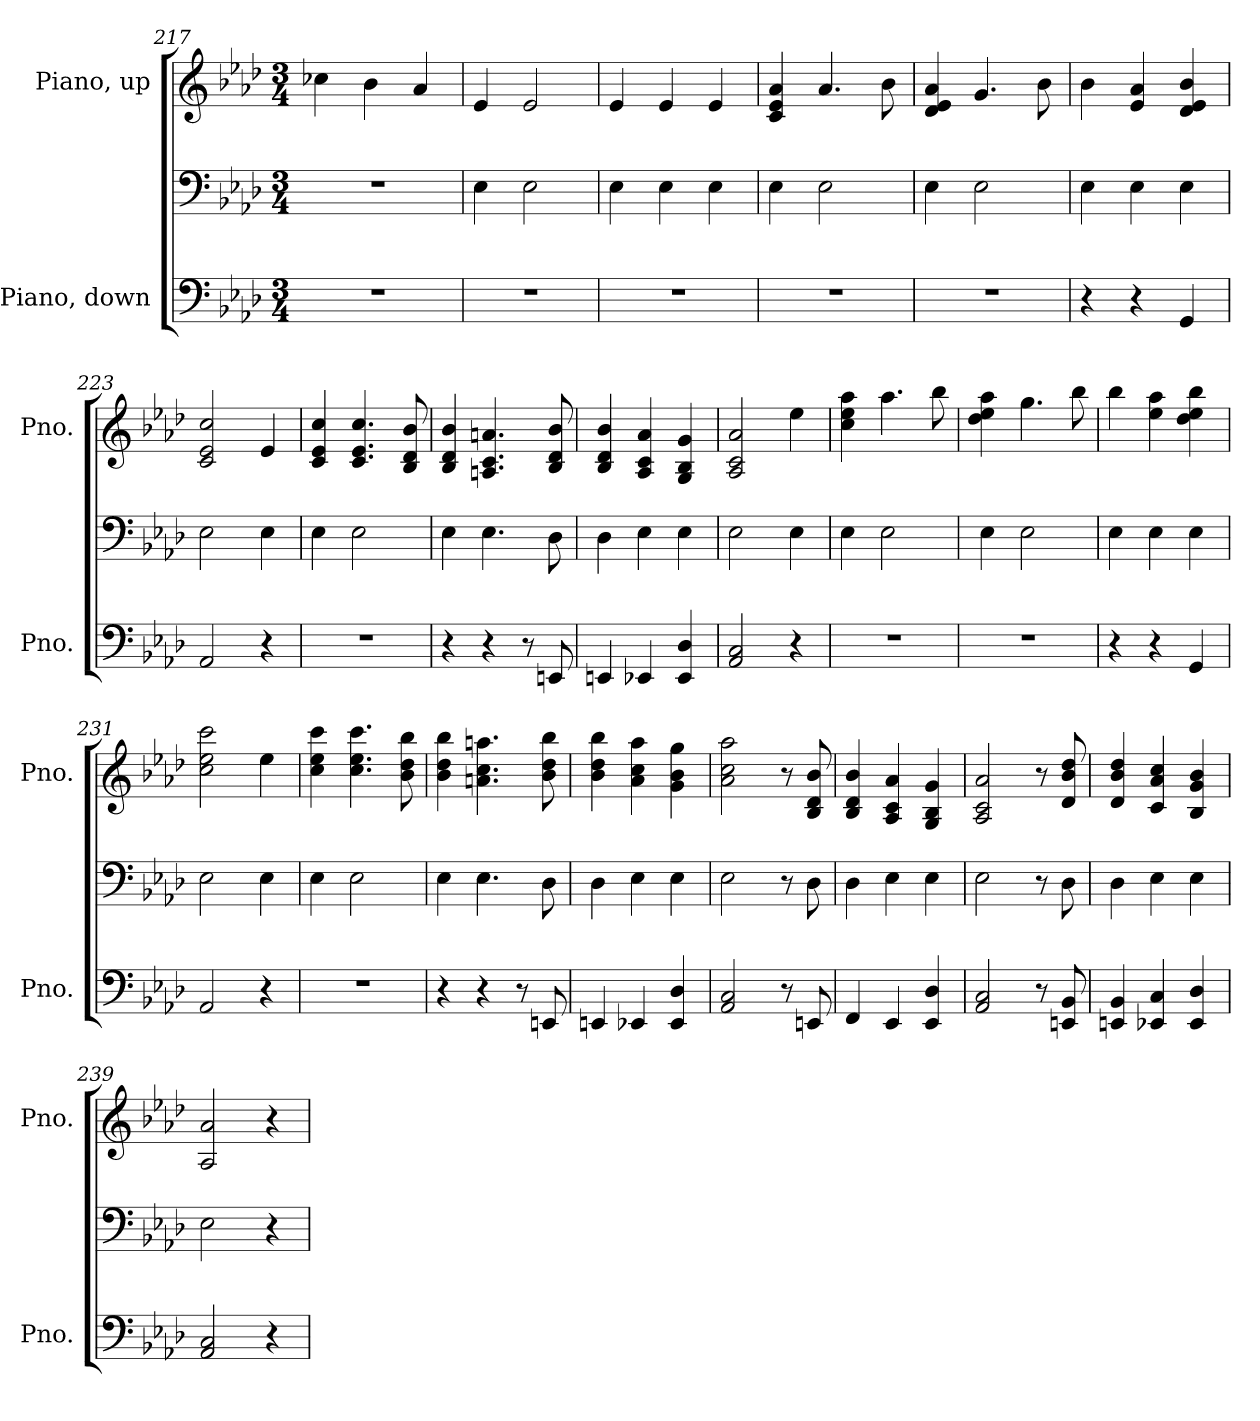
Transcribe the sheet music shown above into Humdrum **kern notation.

**kern	**kern	**kern
*part2	*part2	*part1
*staff3	*staff2	*staff1
*I"Piano, down	*	*I"Piano, up
*I'Pno.	*	*I'Pno.
*clefF4	*clefF4	*clefG2
*k[b-e-a-d-]	*k[b-e-a-d-]	*k[b-e-a-d-]
*M3/4	*M3/4	*M3/4
=217	=217	=217
2.r	2.r	4cc-X\
.	.	4b-\
.	.	4a-/
=218	=218	=218
2.r	4E-\	4e-/
.	2E-\	2e-/
=219	=219	=219
2.r	4E-\	4e-/
.	4E-\	4e-/
.	4E-\	4e-/
=220	=220	=220
2.r	4E-\	4c/ 4e-/ 4a-/
.	2E-\	4.a-/
.	.	8b-\
=221	=221	=221
2.r	4E-\	4d-/ 4e-/ 4a-/
.	2E-\	4.g/
.	.	8b-\
!!LO:LB:g=z
=222	=222	=222
4r	4E-\	4b-\
4r	4E-\	4e-/ 4a-/
4GG/	4E-\	4d-/ 4e-/ 4b-/
=223	=223	=223
2AA-/	2E-\	2c/ 2e-/ 2cc/
4r	4E-\	4e-/
=224	=224	=224
2.r	4E-\	4c/ 4e-/ 4cc/
.	2E-\	4.c/ 4.e-/ 4.cc/
.	.	8B-/ 8d-/ 8b-/
=225	=225	=225
4r	4E-\	4B-/ 4d-/ 4b-/
4r	4.E-\	4.An/ 4.c/ 4.an/
8r	.	.
8EEn/	8D-\	8B-/ 8d-/ 8b-/
=226	=226	=226
4EEn/	4D-\	4B-/ 4d-/ 4b-/
4EE-X/	4E-\	4A-/ 4c/ 4a-/
4EE-/ 4D-/	4E-\	4G/ 4B-/ 4g/
=227	=227	=227
2AA-/ 2C/	2E-\	2A-/ 2c/ 2a-/
4r	4E-\	4ee-\
=228	=228	=228
2.r	4E-\	4cc\ 4ee-\ 4aa-\
.	2E-\	4.aa-\
.	.	8bb-\
=229	=229	=229
2.r	4E-\	4dd-\ 4ee-\ 4aa-\
.	2E-\	4.gg\
.	.	8bb-\
!!LO:PB:g=z
=230	=230	=230
4r	4E-\	4bb-\
4r	4E-\	4ee-\ 4aa-\
4GG/	4E-\	4dd-\ 4ee-\ 4bb-\
=231	=231	=231
2AA-/	2E-\	2cc\ 2ee-\ 2ccc\
4r	4E-\	4ee-\
=232	=232	=232
2.r	4E-\	4cc\ 4ee-\ 4ccc\
.	2E-\	4.cc\ 4.ee-\ 4.ccc\
.	.	8b-\ 8dd-\ 8bb-\
=233	=233	=233
4r	4E-\	4b-\ 4dd-\ 4bb-\
4r	4.E-\	4.an\ 4.cc\ 4.aan\
8r	.	.
8EEn/	8D-\	8b-\ 8dd-\ 8bb-\
=234	=234	=234
4EEn/	4D-\	4b-\ 4dd-\ 4bb-\
4EE-X/	4E-\	4a-\ 4cc\ 4aa-\
4EE-/ 4D-/	4E-\	4g\ 4b-\ 4gg\
=235	=235	=235
2AA-/ 2C/	2E-\	2a-\ 2cc\ 2aa-\
8r	8r	8r
8EEn/	8D-\	8B-/ 8d-/ 8b-/
=236	=236	=236
4FF/	4D-\	4B-/ 4d-/ 4b-/
4EE-/	4E-\	4A-/ 4c/ 4a-/
4EE-/ 4D-/	4E-\	4G/ 4B-/ 4g/
!!LO:LB:g=z
=237	=237	=237
2AA-/ 2C/	2E-\	2A-/ 2c/ 2a-/
8r	8r	8r
8EEn/ 8BB-/	8D-\	8d-/ 8b-/ 8dd-/
=238	=238	=238
4EEn/ 4BB-/	4D-\	4d-/ 4b-/ 4dd-/
4EE-X/ 4C/	4E-\	4c/ 4a-/ 4cc/
4EE-/ 4D-/	4E-\	4B-/ 4g/ 4b-/
=239	=239	=239
2AA-/ 2C/	2E-\	2A-/ 2a-/
4r	4r	4r
=	=	=
*-	*-	*-
